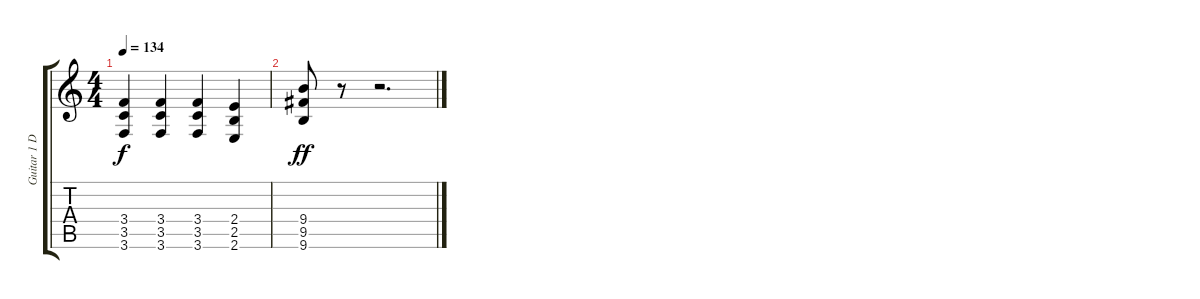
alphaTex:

\track ("Guitar 1 Drop D - rythm" "Guitar 1 D") {instrument distortionguitar}
\staff {score tabs}
\tuning (E4 B3 G3 D3 A2 D2) {hide}
\ts (4 4)
\tempo 134
\clef g2
\ks c
(3.4 3.5 3.6).4{dy f} (3.4 3.5 3.6).4 (3.4 3.5 3.6).4 (2.4 2.5 2.6).4 |
(9.4 9.5 9.6).8{dy ff} r.8 r.2{d}
